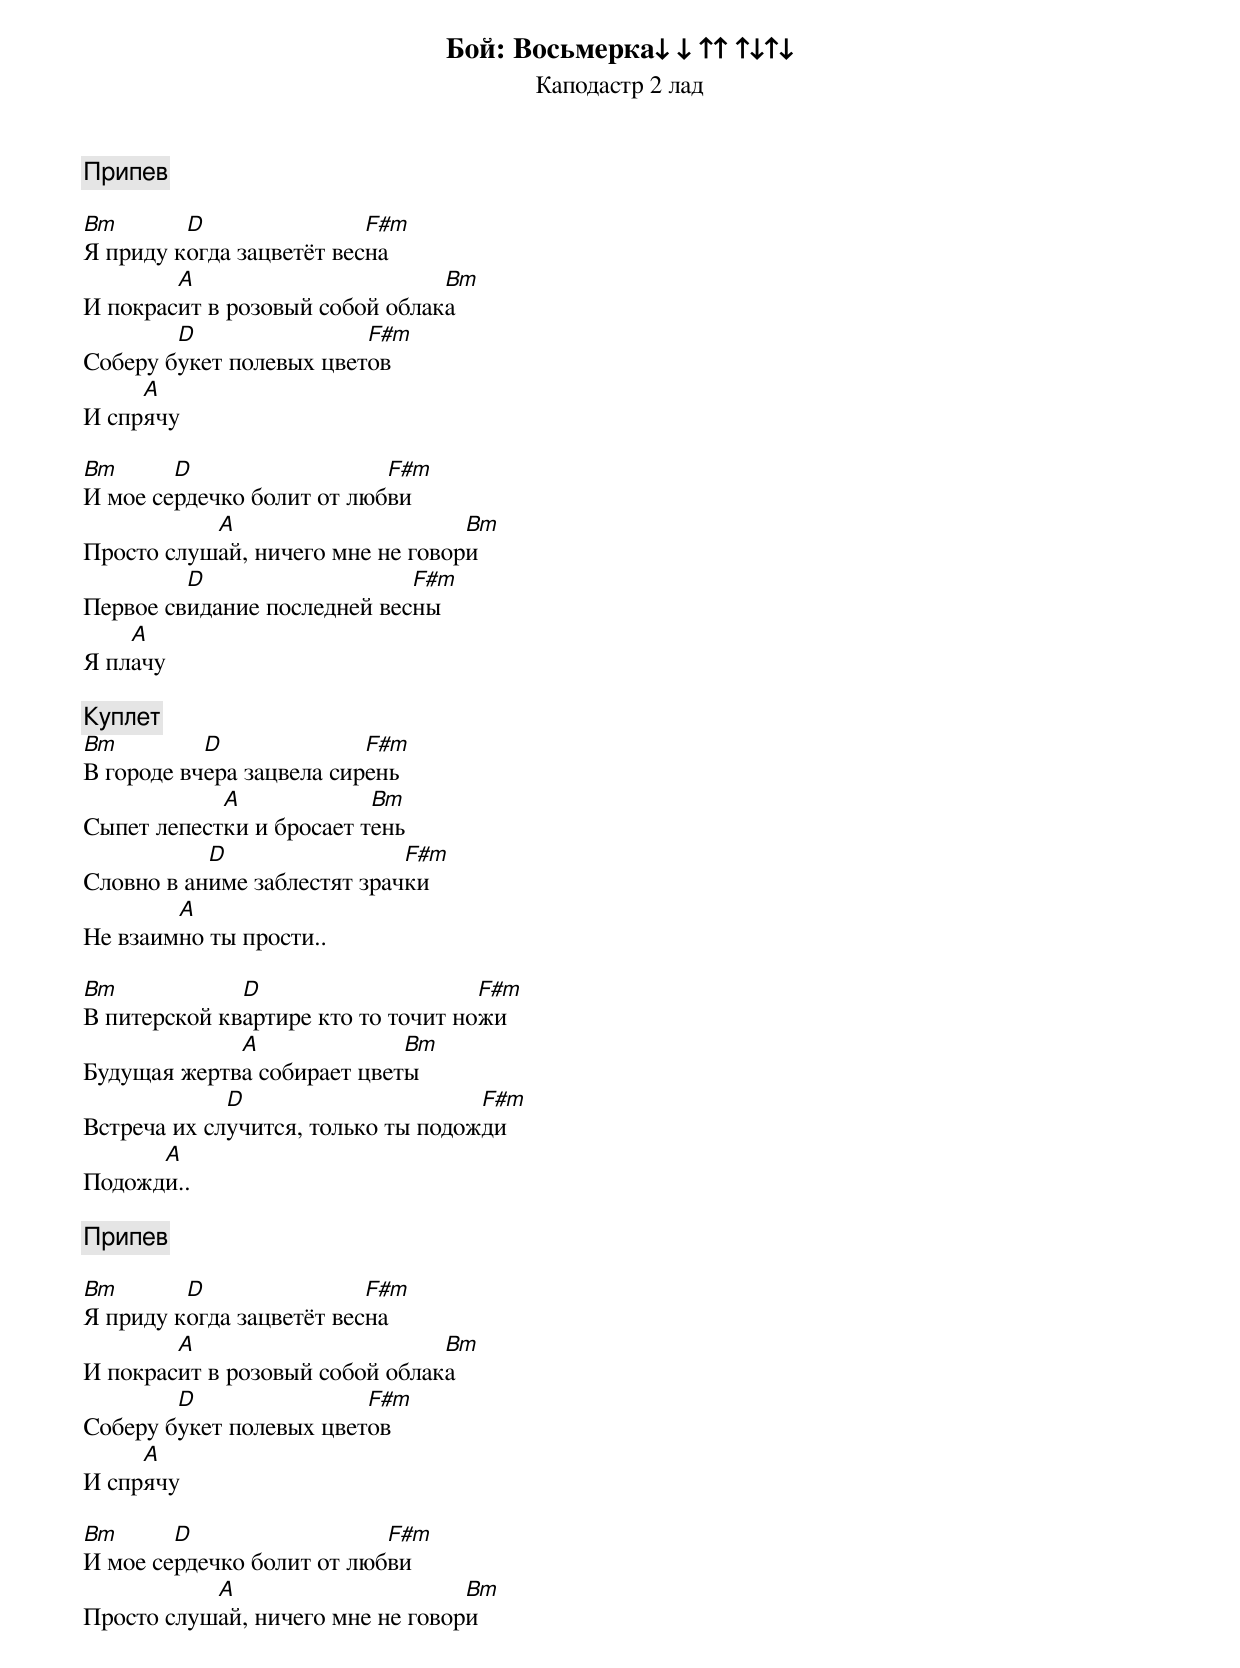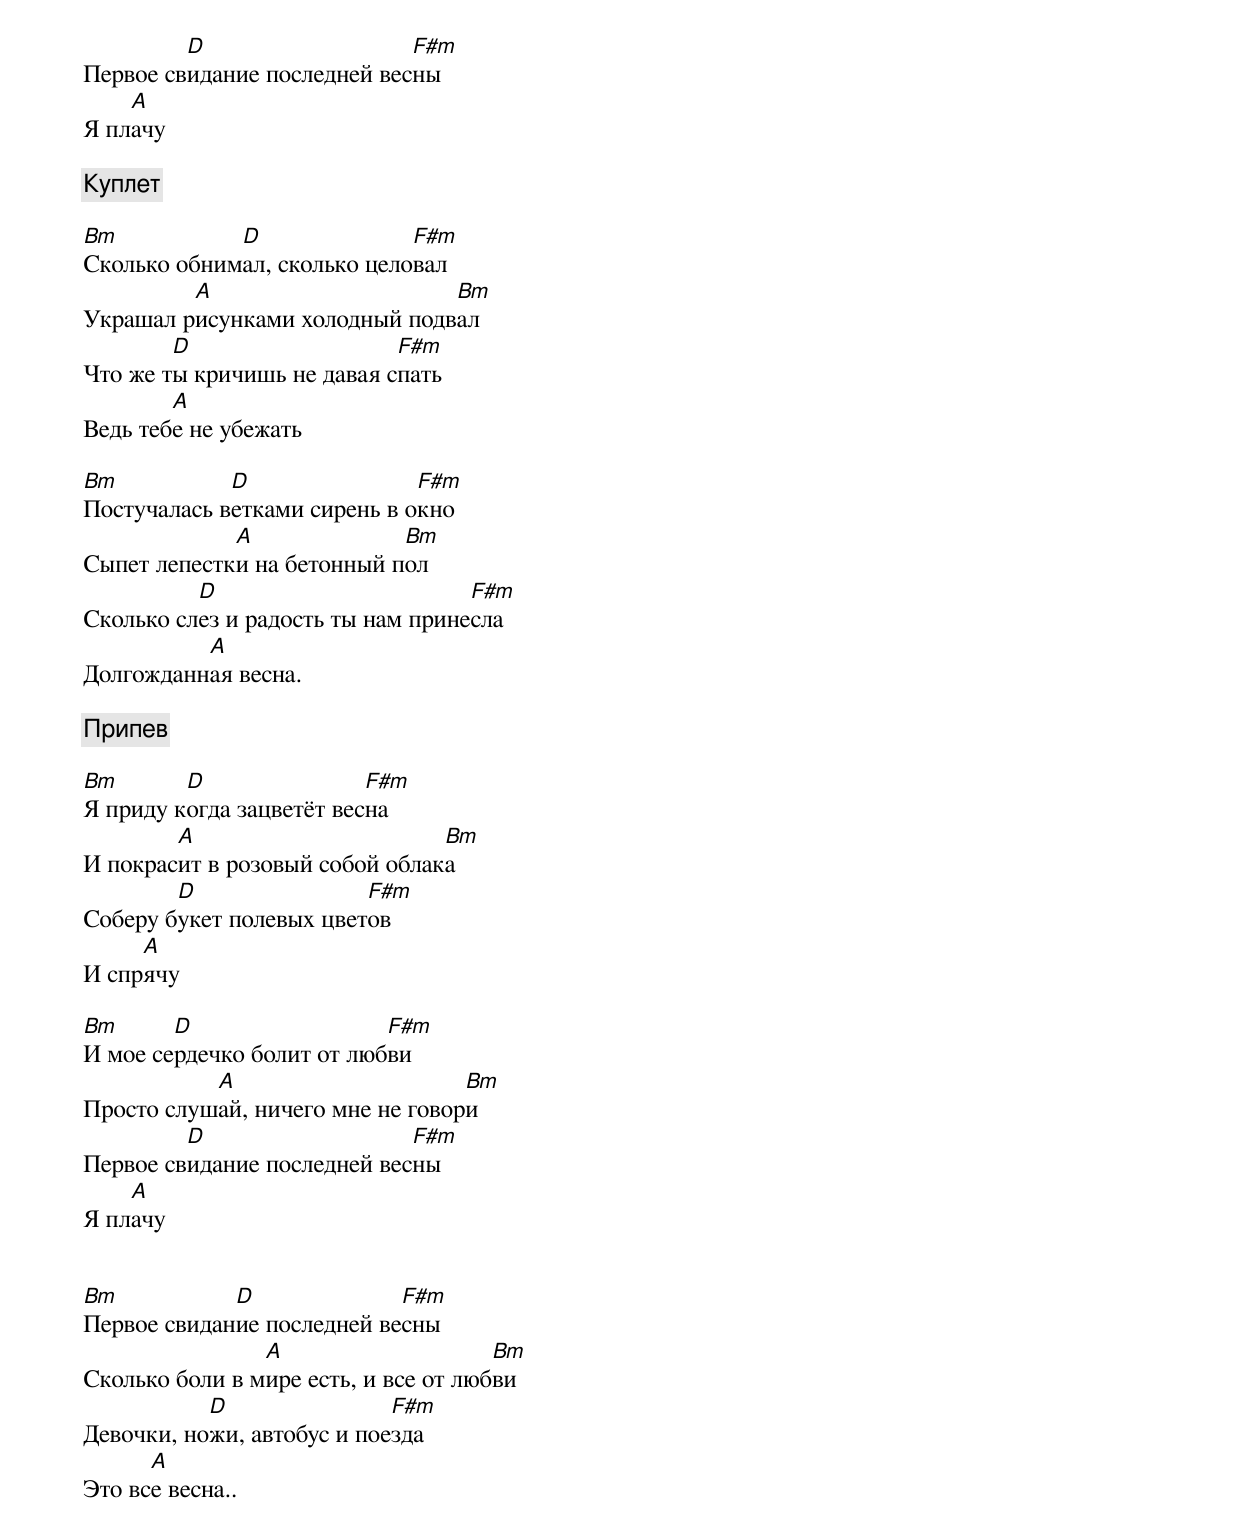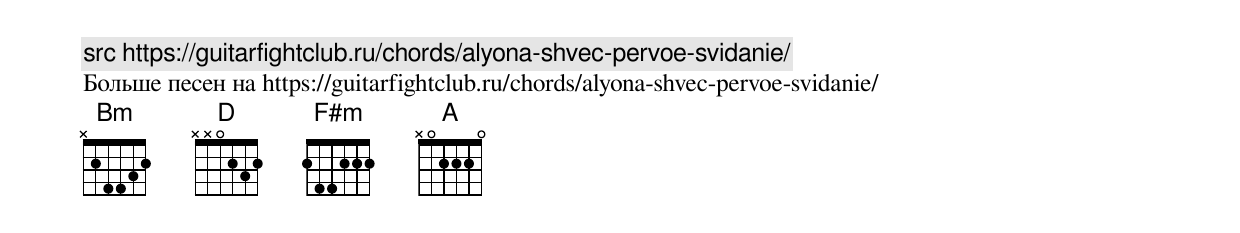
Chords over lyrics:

Бой: Восьмерка↓ ↓ ↑↑ ↑↓↑↓
Каподастр 2 лад


[Припев]

Bm       D                F#m
Я приду когда зацветëт весна
        A                       Bm
И покрасит в розовый собой облака
        D                F#m
Соберу букет полевых цветов
     A
И спрячу

Bm      D                  F#m
И мое сердечко болит от любви
           A                      Bm
Просто слушай, ничего мне не говори
         D                   F#m
Первое свидание последней весны
    A
Я плачу

[Куплет]
Bm         D              F#m
В городе вчера зацвела сирень
            A             Bm
Сыпет лепестки и бросает тень
           D                 F#m
Словно в аниме заблестят зрачки
        A
Не взаимно ты прости..

Bm            D                     F#m
В питерской квартире кто то точит ножи
             A              Bm
Будущая жертва собирает цветы
             D                      F#m
Встреча их случится, только ты подожди
      A
Подожди..

[Припев]

Bm       D                F#m
Я приду когда зацветëт весна
        A                       Bm
И покрасит в розовый собой облака
        D                F#m
Соберу букет полевых цветов
     A
И спрячу

Bm      D                  F#m
И мое сердечко болит от любви
           A                      Bm
Просто слушай, ничего мне не говори
         D                   F#m
Первое свидание последней весны
    A
Я плачу

[Куплет]

Bm           D               F#m
Сколько обнимал, сколько целовал
         A                     Bm
Украшал рисунками холодный подвал
        D                   F#m
Что же ты кричишь не давая спать
        A
Ведь тебе не убежать

Bm           D                F#m
Постучалась ветками сирень в окно
             A              Bm
Сыпет лепестки на бетонный пол
          D                        F#m
Сколько слез и радость ты нам принесла
          A
Долгожданная весна.

[Припев]

Bm       D                F#m
Я приду когда зацветëт весна
        A                       Bm
И покрасит в розовый собой облака
        D                F#m
Соберу букет полевых цветов
     A
И спрячу

Bm      D                  F#m
И мое сердечко болит от любви
           A                      Bm
Просто слушай, ничего мне не говори
         D                   F#m
Первое свидание последней весны
    A
Я плачу


Bm           D              F#m
Первое свидание последней весны
                A                     Bm
Сколько боли в мире есть, и все от любви
           D                F#m
Девочки, ножи, автобус и поезда
      A
Это все весна..


[src] https://guitarfightclub.ru/chords/alyona-shvec-pervoe-svidanie/
Больше песен на https://guitarfightclub.ru/chords/alyona-shvec-pervoe-svidanie/
